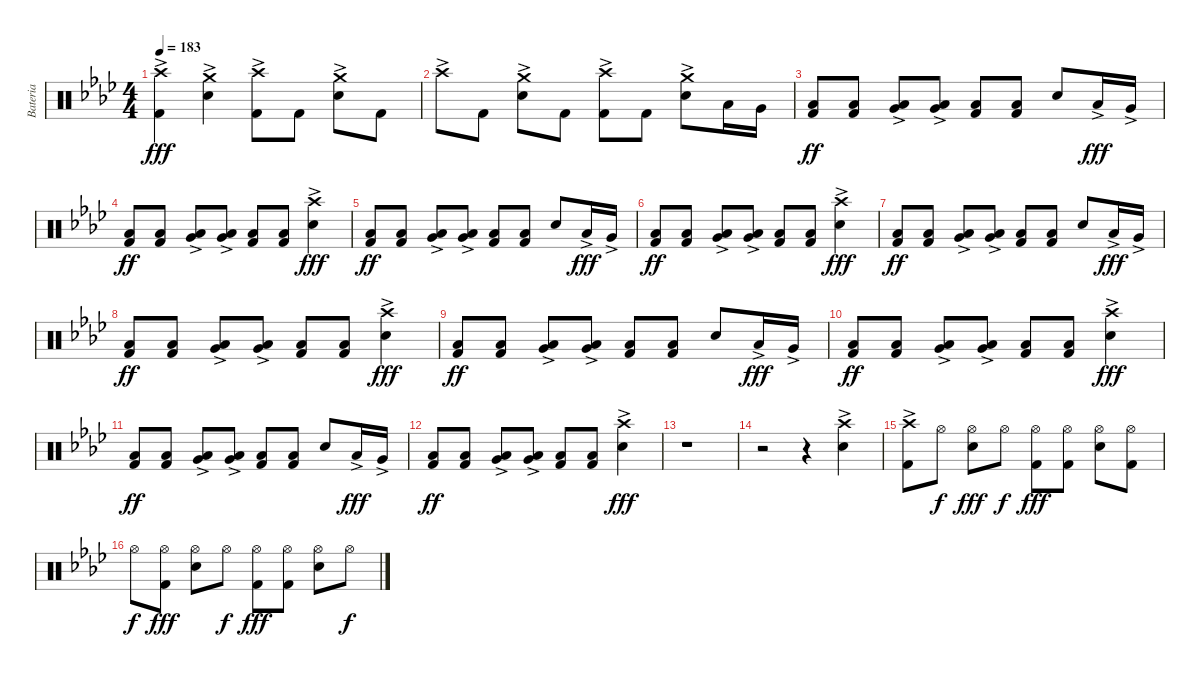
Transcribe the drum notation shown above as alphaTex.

\track ("Bateria" "Bateria") {instrument percussion}
\staff {score}
\articulation defaults
\ts (4 4)
\tempo 183
\clef neutral
\ks ab
("Kick (hit) 2" "Crash high (hit)"{ac}).4{dy fff} ("Electric Snare (hit)" "Crash medium (hit)"{ac}).4 ("Kick (hit) 2" "Crash high (hit)"{ac}).8 "Kick (hit) 2".8 ("Electric Snare (hit)" "Crash medium (hit)"{ac}).8 "Kick (hit) 2".8 |
"Crash high (hit)"{ac}.8 "Kick (hit) 2".8 ("Electric Snare (hit)" "Crash medium (hit)"{ac}).8 "Kick (hit) 2".8 ("Kick (hit) 2" "Crash high (hit)"{ac}).8 "Kick (hit) 2".8 ("Electric Snare (hit)" "Crash medium (hit)"{ac}).8 "Low Floor Tom (hit)".16 "Very Low Tom (hit)".16 |
("Kick (hit) 2" "Low Floor Tom (hit)").8{dy ff} ("Kick (hit) 2" "Low Floor Tom (hit)").8 ("Very Low Tom (hit)"{ac} "Low Floor Tom (hit)").8 ("Very Low Tom (hit)"{ac} "Low Floor Tom (hit)").8 ("Kick (hit) 2" "Low Floor Tom (hit)").8 ("Kick (hit) 2" "Low Floor Tom (hit)").8 "Electric Snare (hit)".8 "Low Floor Tom (hit)"{ac}.16{dy fff} "Very Low Tom (hit)"{ac}.16 |
("Kick (hit) 2" "Low Floor Tom (hit)").8{dy ff} ("Kick (hit) 2" "Low Floor Tom (hit)").8 ("Very Low Tom (hit)"{ac} "Low Floor Tom (hit)").8 ("Very Low Tom (hit)"{ac} "Low Floor Tom (hit)").8 ("Kick (hit) 2" "Low Floor Tom (hit)").8 ("Kick (hit) 2" "Low Floor Tom (hit)").8 ("Electric Snare (hit)" "Crash high (hit)"{ac}).4{dy fff} |
("Kick (hit) 2" "Low Floor Tom (hit)").8{dy ff} ("Kick (hit) 2" "Low Floor Tom (hit)").8 ("Very Low Tom (hit)"{ac} "Low Floor Tom (hit)").8 ("Very Low Tom (hit)"{ac} "Low Floor Tom (hit)").8 ("Kick (hit) 2" "Low Floor Tom (hit)").8 ("Kick (hit) 2" "Low Floor Tom (hit)").8 "Electric Snare (hit)".8 "Low Floor Tom (hit)"{ac}.16{dy fff} "Very Low Tom (hit)"{ac}.16 |
("Kick (hit) 2" "Low Floor Tom (hit)").8{dy ff} ("Kick (hit) 2" "Low Floor Tom (hit)").8 ("Very Low Tom (hit)"{ac} "Low Floor Tom (hit)").8 ("Very Low Tom (hit)"{ac} "Low Floor Tom (hit)").8 ("Kick (hit) 2" "Low Floor Tom (hit)").8 ("Kick (hit) 2" "Low Floor Tom (hit)").8 ("Electric Snare (hit)" "Crash high (hit)"{ac}).4{dy fff} |
("Kick (hit) 2" "Low Floor Tom (hit)").8{dy ff} ("Kick (hit) 2" "Low Floor Tom (hit)").8 ("Very Low Tom (hit)"{ac} "Low Floor Tom (hit)").8 ("Very Low Tom (hit)"{ac} "Low Floor Tom (hit)").8 ("Kick (hit) 2" "Low Floor Tom (hit)").8 ("Kick (hit) 2" "Low Floor Tom (hit)").8 "Electric Snare (hit)".8 "Low Floor Tom (hit)"{ac}.16{dy fff} "Very Low Tom (hit)"{ac}.16 |
("Kick (hit) 2" "Low Floor Tom (hit)").8{dy ff} ("Kick (hit) 2" "Low Floor Tom (hit)").8 ("Very Low Tom (hit)"{ac} "Low Floor Tom (hit)").8 ("Very Low Tom (hit)"{ac} "Low Floor Tom (hit)").8 ("Kick (hit) 2" "Low Floor Tom (hit)").8 ("Kick (hit) 2" "Low Floor Tom (hit)").8 ("Electric Snare (hit)" "Crash high (hit)"{ac}).4{dy fff} |
("Kick (hit) 2" "Low Floor Tom (hit)").8{dy ff} ("Kick (hit) 2" "Low Floor Tom (hit)").8 ("Very Low Tom (hit)"{ac} "Low Floor Tom (hit)").8 ("Very Low Tom (hit)"{ac} "Low Floor Tom (hit)").8 ("Kick (hit) 2" "Low Floor Tom (hit)").8 ("Kick (hit) 2" "Low Floor Tom (hit)").8 "Electric Snare (hit)".8 "Low Floor Tom (hit)"{ac}.16{dy fff} "Very Low Tom (hit)"{ac}.16 |
("Kick (hit) 2" "Low Floor Tom (hit)").8{dy ff} ("Kick (hit) 2" "Low Floor Tom (hit)").8 ("Very Low Tom (hit)"{ac} "Low Floor Tom (hit)").8 ("Very Low Tom (hit)"{ac} "Low Floor Tom (hit)").8 ("Kick (hit) 2" "Low Floor Tom (hit)").8 ("Kick (hit) 2" "Low Floor Tom (hit)").8 ("Electric Snare (hit)" "Crash high (hit)"{ac}).4{dy fff} |
("Kick (hit) 2" "Low Floor Tom (hit)").8{dy ff} ("Kick (hit) 2" "Low Floor Tom (hit)").8 ("Very Low Tom (hit)"{ac} "Low Floor Tom (hit)").8 ("Very Low Tom (hit)"{ac} "Low Floor Tom (hit)").8 ("Kick (hit) 2" "Low Floor Tom (hit)").8 ("Kick (hit) 2" "Low Floor Tom (hit)").8 "Electric Snare (hit)".8 "Low Floor Tom (hit)"{ac}.16{dy fff} "Very Low Tom (hit)"{ac}.16 |
("Kick (hit) 2" "Low Floor Tom (hit)").8{dy ff} ("Kick (hit) 2" "Low Floor Tom (hit)").8 ("Very Low Tom (hit)"{ac} "Low Floor Tom (hit)").8 ("Very Low Tom (hit)"{ac} "Low Floor Tom (hit)").8 ("Kick (hit) 2" "Low Floor Tom (hit)").8 ("Kick (hit) 2" "Low Floor Tom (hit)").8 ("Electric Snare (hit)" "Crash high (hit)"{ac}).4{dy fff} |
r.1 |
r.2 r.4 ("Electric Snare (hit)" "Crash high (hit)"{ac}).4 |
("Kick (hit) 2" "Crash high (hit)"{ac}).8 "Hi-Hat (open)".8{dy f} ("Electric Snare (hit)" "Hi-Hat (open)").8{dy fff} "Hi-Hat (open)".8{dy f} ("Kick (hit) 2" "Hi-Hat (open)").8{dy fff} ("Kick (hit) 2" "Hi-Hat (open)").8 ("Electric Snare (hit)" "Hi-Hat (open)").8 ("Kick (hit) 2" "Hi-Hat (open)").8 |
"Hi-Hat (open)".8{dy f} ("Kick (hit) 2" "Hi-Hat (open)").8{dy fff} ("Electric Snare (hit)" "Hi-Hat (open)").8 "Hi-Hat (open)".8{dy f} ("Kick (hit) 2" "Hi-Hat (open)").8{dy fff} ("Kick (hit) 2" "Hi-Hat (open)").8 ("Electric Snare (hit)" "Hi-Hat (open)").8 "Hi-Hat (open)".8{dy f}
